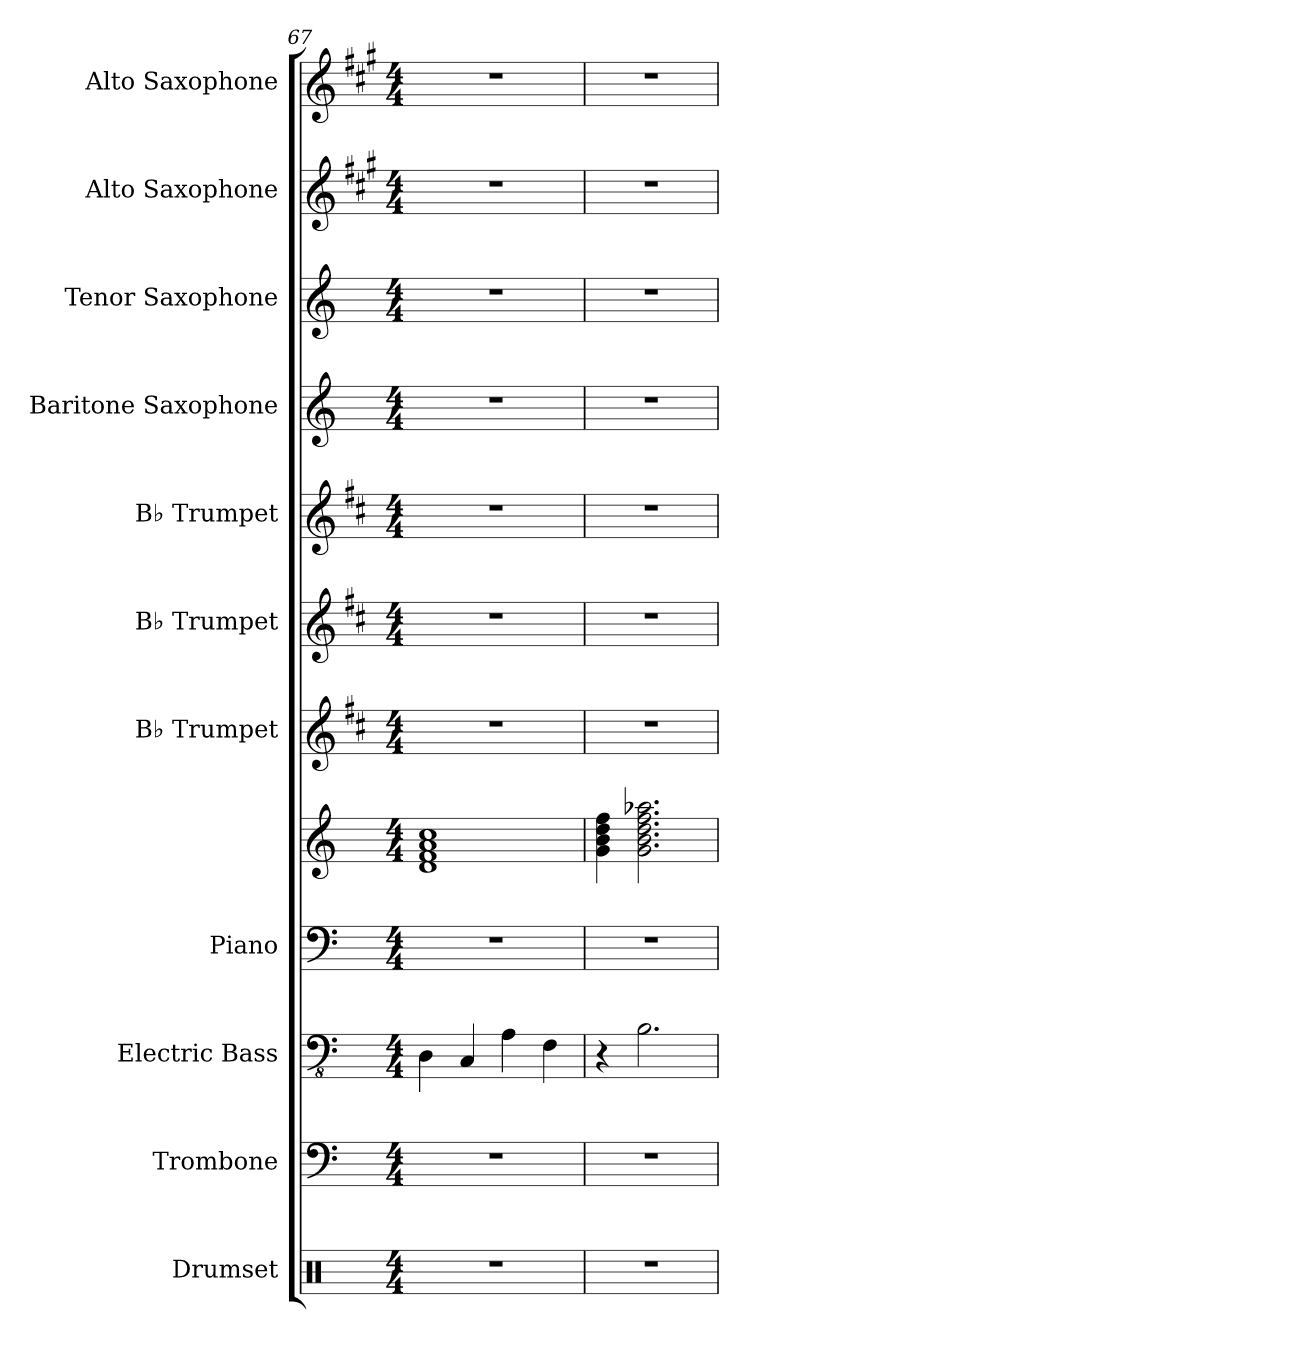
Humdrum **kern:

**kern	**kern	**kern	**kern	**kern	**kern	**kern	**kern	**kern	**kern	**kern	**kern
*part11	*part10	*part9	*part8	*part8	*part7	*part6	*part5	*part4	*part3	*part2	*part1
*staff12	*staff11	*staff10	*staff9	*staff8	*staff7	*staff6	*staff5	*staff4	*staff3	*staff2	*staff1
*I"Drumset	*I"Trombone	*I"Electric Bass	*I"Piano	*	*I"B♭ Trumpet	*I"B♭ Trumpet	*I"B♭ Trumpet	*I"Baritone Saxophone	*I"Tenor Saxophone	*I"Alto Saxophone	*I"Alto Saxophone
*I'Drs.	*I'Trb.	*I'El. B.	*I'Pno.	*	*I'B♭ Tpt.	*I'B♭ Tpt.	*I'B♭ Tpt.	*I'Bar. Sax.	*I'T. Sax.	*I'A. Sax.	*I'A. Sax.
*clefX	*clefF4	*clefFv4	*clefF4	*clefG2	*clefG2	*clefG2	*clefG2	*clefG2	*clefG2	*clefG2	*clefG2
*	*	*	*	*	*ITrd1c2	*ITrd1c2	*ITrd1c2	*ITrd12c21	*ITrd8c14	*ITrd5c9	*ITrd5c9
*k[]	*k[]	*k[]	*k[]	*k[]	*k[]	*k[]	*k[]	*k[]	*k[]	*k[]	*k[]
*M4/4	*M4/4	*M4/4	*M4/4	*M4/4	*M4/4	*M4/4	*M4/4	*M4/4	*M4/4	*M4/4	*M4/4
=67	=67	=67	=67	=67	=67	=67	=67	=67	=67	=67	=67
1r	1r	4DD\	1r	1d 1f 1a 1cc	1r	1r	1r	1r	1r	1r	1r
.	.	4CC/	.	.	.	.	.	.	.	.	.
.	.	4AA\	.	.	.	.	.	.	.	.	.
.	.	4FF\	.	.	.	.	.	.	.	.	.
=68	=68	=68	=68	=68	=68	=68	=68	=68	=68	=68	=68
1r	1r	4r	1r	4g\ 4b\ 4dd\ 4ff\	1r	1r	1r	1r	1r	1r	1r
.	.	2.BB\	.	2.g\ 2.b\ 2.dd\ 2.ff\ 2.aa-X\	.	.	.	.	.	.	.
=	=	=	=	=	=	=	=	=	=	=	=
*-	*-	*-	*-	*-	*-	*-	*-	*-	*-	*-	*-
